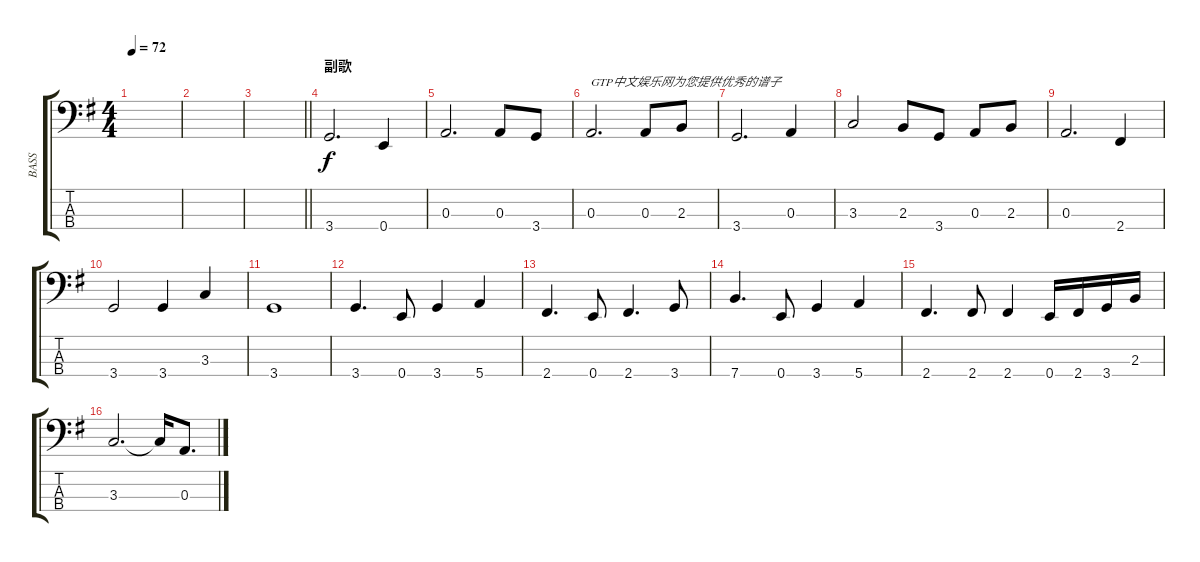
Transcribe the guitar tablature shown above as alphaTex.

\track ("BASS" "BASS") {instrument electricbassfinger}
\staff {score tabs}
\tuning (G2 D2 A1 E1) {hide}
\ts (4 4)
\tempo 72
\clef f4
\ks g
|
|
\barLineRight lightlight
|
\section ("" "副歌")
3.4.2{d} 0.4.4 |
0.3.2{d} 0.3.8 3.4.8 |
0.3.2{d txt "GTP中文娱乐网为您提供优秀的谱子"} 0.3.8 2.3.8 |
3.4.2{d} 0.3.4 |
3.3.2 2.3.8 3.4.8 0.3.8 2.3.8 |
0.3.2{d} 2.4.4 |
3.4.2 3.4.4 3.3.4 |
3.4.1 |
3.4.4{d} 0.4.8 3.4.4 5.4.4 |
2.4.4{d} 0.4.8 2.4.4{d} 3.4.8 |
7.4.4{d} 0.4.8 3.4.4 5.4.4 |
2.4.4{d} 2.4.8 2.4.4 0.4.16 2.4.16 3.4.16 2.3.16 |
3.3.2{d} 3.3{t}.16 0.3.8{d}
